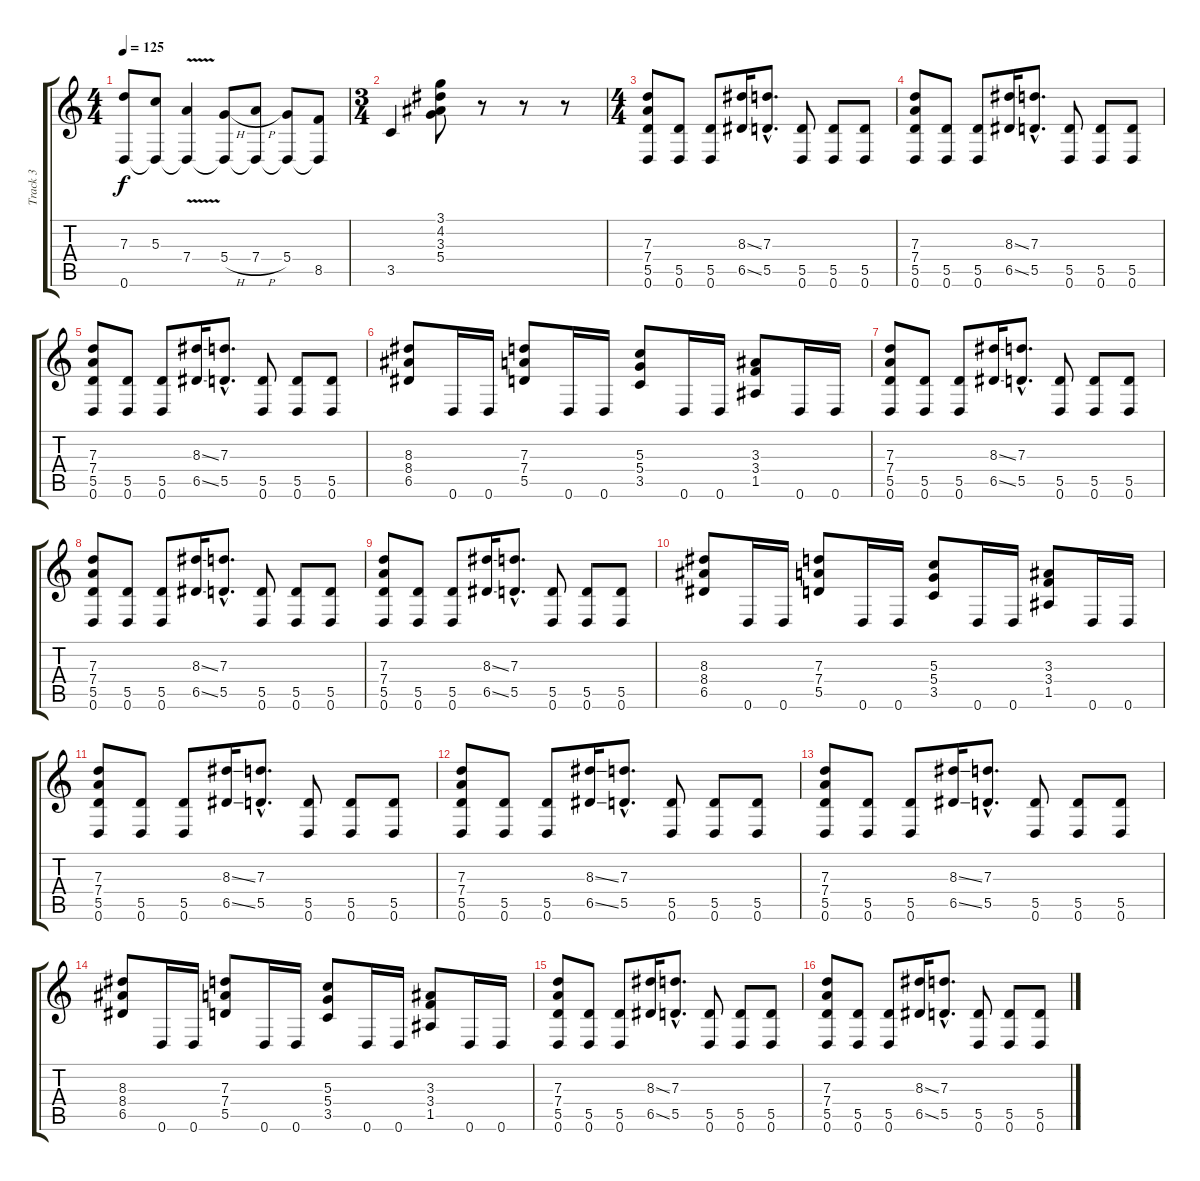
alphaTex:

\track ("Track 3" "Track 3") {instrument distortionguitar}
\staff {score tabs}
\tuning (E4 B3 G3 D3 A2 D2) {hide}
\ts (4 4)
\tempo 125
\clef g2
\ks c
(7.3{t} 0.6{t}).8{dy f} (5.3 0.6{t}).8 (7.4{v} 0.6{t}).4 (5.4{h} 0.6{t}).8 (7.4{h} 0.6{t}).8 (5.4 0.6{t}).8 (8.5 0.6{t}).8 |
\ts (3 4)
3.5.4 (3.1 4.2 3.3 5.4).8 r.8 r.8 r.8 |
\ts (4 4)
(7.3 7.4 5.5 0.6).8 (5.5 0.6).8 (5.5 0.6).8 (8.3{ss} 6.5{ss}).16 (7.3{hac} 5.5{hac}).8{d} (5.5 0.6).8 (5.5 0.6).8 (5.5 0.6).8 |
(7.3 7.4 5.5 0.6).8 (5.5 0.6).8 (5.5 0.6).8 (8.3{ss} 6.5{ss}).16 (7.3{hac} 5.5{hac}).8{d} (5.5 0.6).8 (5.5 0.6).8 (5.5 0.6).8 |
(7.3 7.4 5.5 0.6).8 (5.5 0.6).8 (5.5 0.6).8 (8.3{ss} 6.5{ss}).16 (7.3{hac} 5.5{hac}).8{d} (5.5 0.6).8 (5.5 0.6).8 (5.5 0.6).8 |
(8.3 8.4 6.5).8 0.6.16 0.6.16 (7.3 7.4 5.5).8 0.6.16 0.6.16 (5.3 5.4 3.5).8 0.6.16 0.6.16 (3.3 3.4 1.5).8 0.6.16 0.6.16 |
(7.3 7.4 5.5 0.6).8 (5.5 0.6).8 (5.5 0.6).8 (8.3{ss} 6.5{ss}).16 (7.3{hac} 5.5{hac}).8{d} (5.5 0.6).8 (5.5 0.6).8 (5.5 0.6).8 |
(7.3 7.4 5.5 0.6).8 (5.5 0.6).8 (5.5 0.6).8 (8.3{ss} 6.5{ss}).16 (7.3{hac} 5.5{hac}).8{d} (5.5 0.6).8 (5.5 0.6).8 (5.5 0.6).8 |
(7.3 7.4 5.5 0.6).8 (5.5 0.6).8 (5.5 0.6).8 (8.3{ss} 6.5{ss}).16 (7.3{hac} 5.5{hac}).8{d} (5.5 0.6).8 (5.5 0.6).8 (5.5 0.6).8 |
(8.3 8.4 6.5).8 0.6.16 0.6.16 (7.3 7.4 5.5).8 0.6.16 0.6.16 (5.3 5.4 3.5).8 0.6.16 0.6.16 (3.3 3.4 1.5).8 0.6.16 0.6.16 |
(7.3 7.4 5.5 0.6).8 (5.5 0.6).8 (5.5 0.6).8 (8.3{ss} 6.5{ss}).16 (7.3{hac} 5.5{hac}).8{d} (5.5 0.6).8 (5.5 0.6).8 (5.5 0.6).8 |
(7.3 7.4 5.5 0.6).8 (5.5 0.6).8 (5.5 0.6).8 (8.3{ss} 6.5{ss}).16 (7.3{hac} 5.5{hac}).8{d} (5.5 0.6).8 (5.5 0.6).8 (5.5 0.6).8 |
(7.3 7.4 5.5 0.6).8 (5.5 0.6).8 (5.5 0.6).8 (8.3{ss} 6.5{ss}).16 (7.3{hac} 5.5{hac}).8{d} (5.5 0.6).8 (5.5 0.6).8 (5.5 0.6).8 |
(8.3 8.4 6.5).8 0.6.16 0.6.16 (7.3 7.4 5.5).8 0.6.16 0.6.16 (5.3 5.4 3.5).8 0.6.16 0.6.16 (3.3 3.4 1.5).8 0.6.16 0.6.16 |
(7.3 7.4 5.5 0.6).8 (5.5 0.6).8 (5.5 0.6).8 (8.3{ss} 6.5{ss}).16 (7.3{hac} 5.5{hac}).8{d} (5.5 0.6).8 (5.5 0.6).8 (5.5 0.6).8 |
(7.3 7.4 5.5 0.6).8 (5.5 0.6).8 (5.5 0.6).8 (8.3{ss} 6.5{ss}).16 (7.3{hac} 5.5{hac}).8{d} (5.5 0.6).8 (5.5 0.6).8 (5.5 0.6).8
